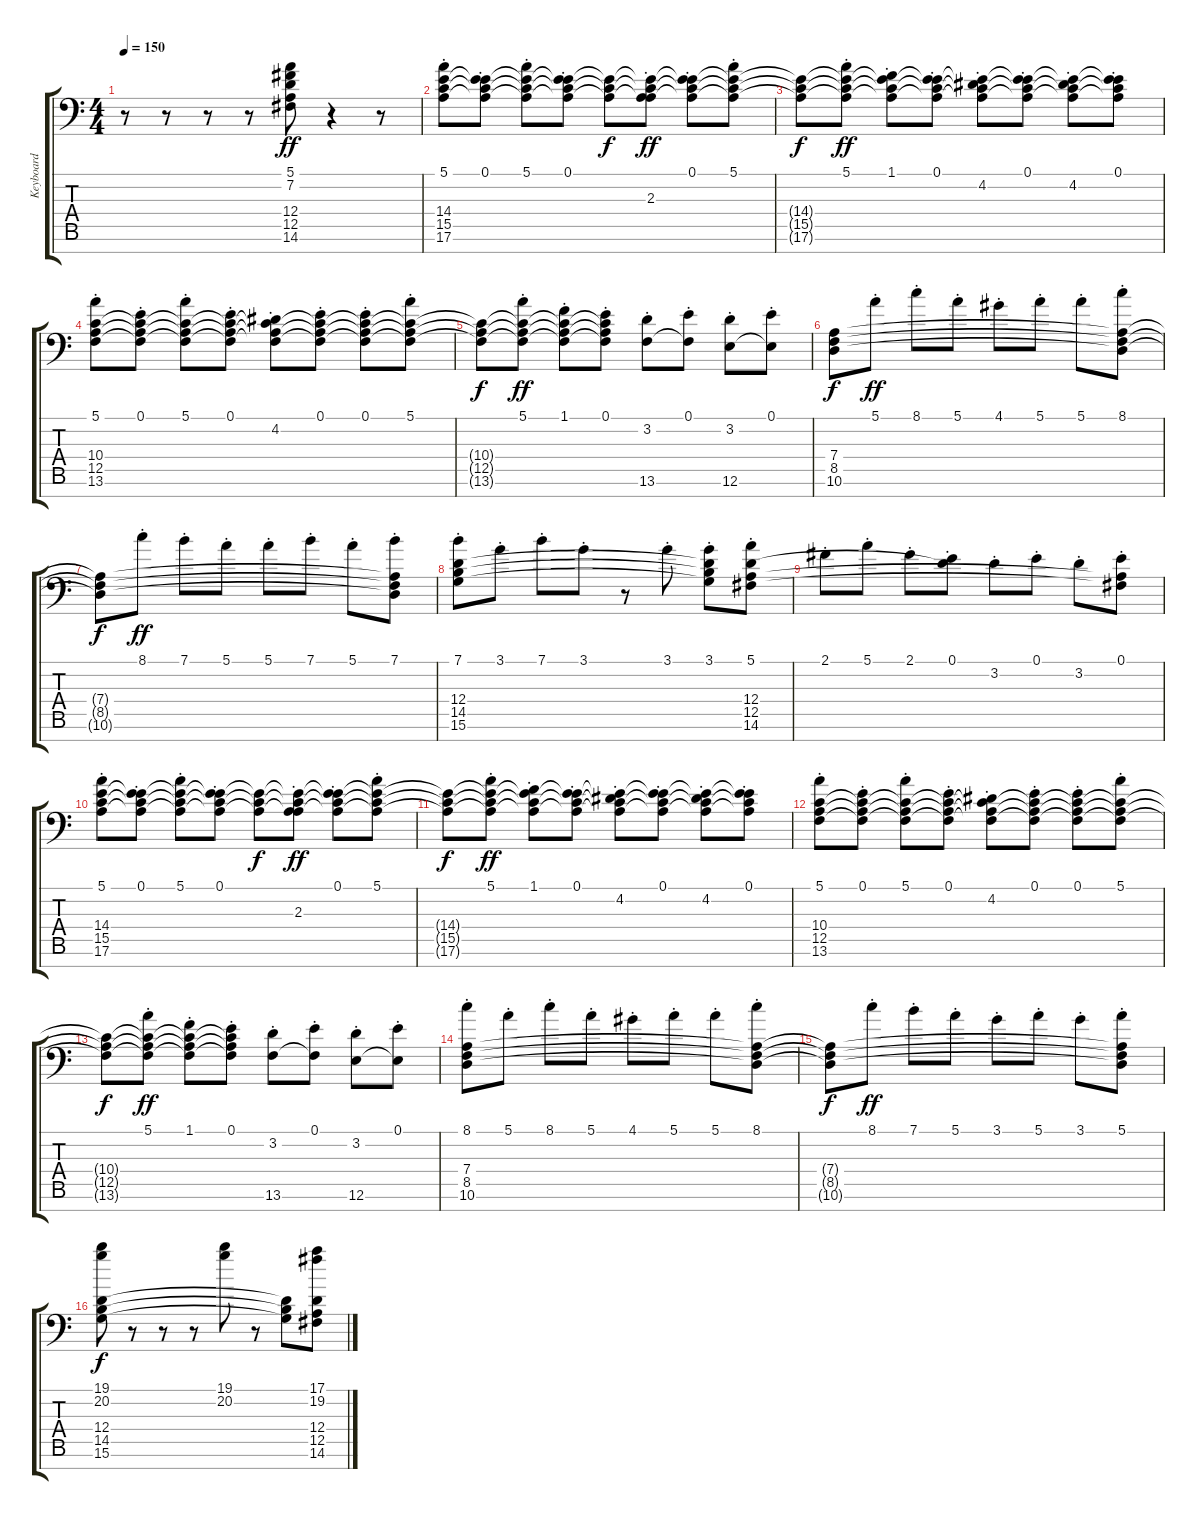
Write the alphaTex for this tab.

\track ("Keyboard" "Keyboard") {instrument stringensemble1}
\staff {score tabs}
\tuning (E4 B3 G3 D3 A2 E2 E1) {hide}
\ts (4 4)
\tempo 150
\clef f4
\ks c
r.8{dy ff} r.8 r.8 r.8 (5.1 7.2 12.4{t} 12.5{t} 14.6{t}).8 r.4 r.8 |
(5.1{st} 14.4 15.5 17.6).8 (0.1{st} 14.4{t} 15.5{t} 17.6{t}).8 (5.1{st} 14.4{t} 15.5{t} 17.6{t}).8 (0.1{st} 14.4{t} 15.5{t} 17.6{t}).8 (14.4{t} 15.5{t} 17.6{t}).8{dy f} (2.3{st} 14.4{t} 15.5{t} 17.6{t}).8{dy ff} (0.1{st} 14.4{t} 15.5{t} 17.6{t}).8 (5.1{st} 14.4{t} 15.5{t} 17.6{t}).8 |
(14.4{t} 15.5{t} 17.6{t}).8{dy f} (5.1{st} 14.4{t} 15.5{t} 17.6{t}).8{dy ff} (1.1{st} 14.4{t} 15.5{t} 17.6{t}).8 (0.1{st} 14.4{t} 15.5{t} 17.6{t}).8 (4.2{st} 14.4{t} 15.5{t} 17.6{t}).8 (0.1{st} 14.4{t} 15.5{t} 17.6{t}).8 (4.2{st} 14.4{t} 15.5{t} 17.6{t}).8 (0.1{st} 14.4{t} 15.5{t} 17.6{t}).8 |
(5.1{st} 10.4 12.5 13.6).8 (0.1{st} 10.4{t} 12.5{t} 13.6{t}).8 (5.1{st} 10.4{t} 12.5{t} 13.6{t}).8 (0.1{st} 10.4{t} 12.5{t} 13.6{t}).8 (4.2{st} 10.4{t} 12.5{t} 13.6{t}).8 (0.1{st} 10.4{t} 12.5{t} 13.6{t}).8 (0.1{st} 10.4{t} 12.5{t} 13.6{t}).8 (5.1{st} 10.4{t} 12.5{t} 13.6{t}).8 |
(10.4{t} 12.5{t} 13.6{t}).8{dy f} (5.1{st} 10.4{t} 12.5{t} 13.6{t}).8{dy ff} (1.1{st} 10.4{t} 12.5{t} 13.6{t}).8 (0.1{st} 10.4{t} 12.5{t} 13.6{t}).8 (3.2{st} 13.6).8 (0.1{st} 13.6{t}).8 (3.2{st} 12.6).8 (0.1{st} 12.6{t}).8 |
(7.4 8.5 10.6).8{dy f} 5.1{st}.8{dy ff} 8.1{st}.8 5.1{st}.8 4.1{st}.8 5.1{st}.8 5.1{st}.8 (8.1{st} 7.4{t} 8.5{t} 10.6{t}).8 |
(7.4{t} 8.5{t} 10.6{t}).8{dy f} 8.1{st}.8{dy ff} 7.1{st}.8 5.1{st}.8 5.1{st}.8 7.1{st}.8 5.1{st}.8 (7.1{st} 7.4{t} 8.5{t} 10.6{t}).8 |
(7.1{st} 12.4 14.5 15.6).8 3.1{st}.8 7.1{st}.8 3.1{st}.8 r.8 3.1{st}.8 (3.1{st} 12.4{t} 14.5{t} 15.6{t}).8 (5.1{st} 12.4 12.5 14.6).8 |
2.1{st}.8 5.1{st}.8 2.1{st}.8 (0.1{st} 12.4{t}).8 3.2{st}.8 0.1{st}.8 3.2{st}.8 (0.1{st} 12.5{t} 14.6{t}).8 |
(5.1{st} 14.4 15.5 17.6).8 (0.1{st} 14.4{t} 15.5{t} 17.6{t}).8 (5.1{st} 14.4{t} 15.5{t} 17.6{t}).8 (0.1{st} 14.4{t} 15.5{t} 17.6{t}).8 (14.4{t} 15.5{t} 17.6{t}).8{dy f} (2.3{st} 14.4{t} 15.5{t} 17.6{t}).8{dy ff} (0.1{st} 14.4{t} 15.5{t} 17.6{t}).8 (5.1{st} 14.4{t} 15.5{t} 17.6{t}).8 |
(14.4{t} 15.5{t} 17.6{t}).8{dy f} (5.1{st} 14.4{t} 15.5{t} 17.6{t}).8{dy ff} (1.1{st} 14.4{t} 15.5{t} 17.6{t}).8 (0.1{st} 14.4{t} 15.5{t} 17.6{t}).8 (4.2{st} 14.4{t} 15.5{t} 17.6{t}).8 (0.1{st} 14.4{t} 15.5{t} 17.6{t}).8 (4.2{st} 14.4{t} 15.5{t} 17.6{t}).8 (0.1{st} 14.4{t} 15.5{t} 17.6{t}).8 |
(5.1{st} 10.4 12.5 13.6).8 (0.1{st} 10.4{t} 12.5{t} 13.6{t}).8 (5.1{st} 10.4{t} 12.5{t} 13.6{t}).8 (0.1{st} 10.4{t} 12.5{t} 13.6{t}).8 (4.2{st} 10.4{t} 12.5{t} 13.6{t}).8 (0.1{st} 10.4{t} 12.5{t} 13.6{t}).8 (0.1{st} 10.4{t} 12.5{t} 13.6{t}).8 (5.1{st} 10.4{t} 12.5{t} 13.6{t}).8 |
(10.4{t} 12.5{t} 13.6{t}).8{dy f} (5.1{st} 10.4{t} 12.5{t} 13.6{t}).8{dy ff} (1.1{st} 10.4{t} 12.5{t} 13.6{t}).8 (0.1{st} 10.4{t} 12.5{t} 13.6{t}).8 (3.2{st} 13.6).8 (0.1{st} 13.6{t}).8 (3.2{st} 12.6).8 (0.1{st} 12.6{t}).8 |
(8.1{st} 7.4 8.5 10.6).8 5.1{st}.8 8.1{st}.8 5.1{st}.8 4.1{st}.8 5.1{st}.8 5.1{st}.8 (8.1{st} 7.4{t} 8.5{t} 10.6{t}).8 |
(7.4{t} 8.5{t} 10.6{t}).8{dy f} 8.1{st}.8{dy ff} 7.1{st}.8 5.1{st}.8 3.1{st}.8 5.1{st}.8 3.1{st}.8 (5.1{st} 7.4{t} 8.5{t} 10.6{t}).8 |
(19.1 20.2 12.4 14.5 15.6).8{dy f} r.8 r.8 r.8 (19.1 20.2).8 r.8 (12.4{t} 14.5{t} 15.6{t}).8 (17.1 19.2 12.4 12.5 14.6).8
